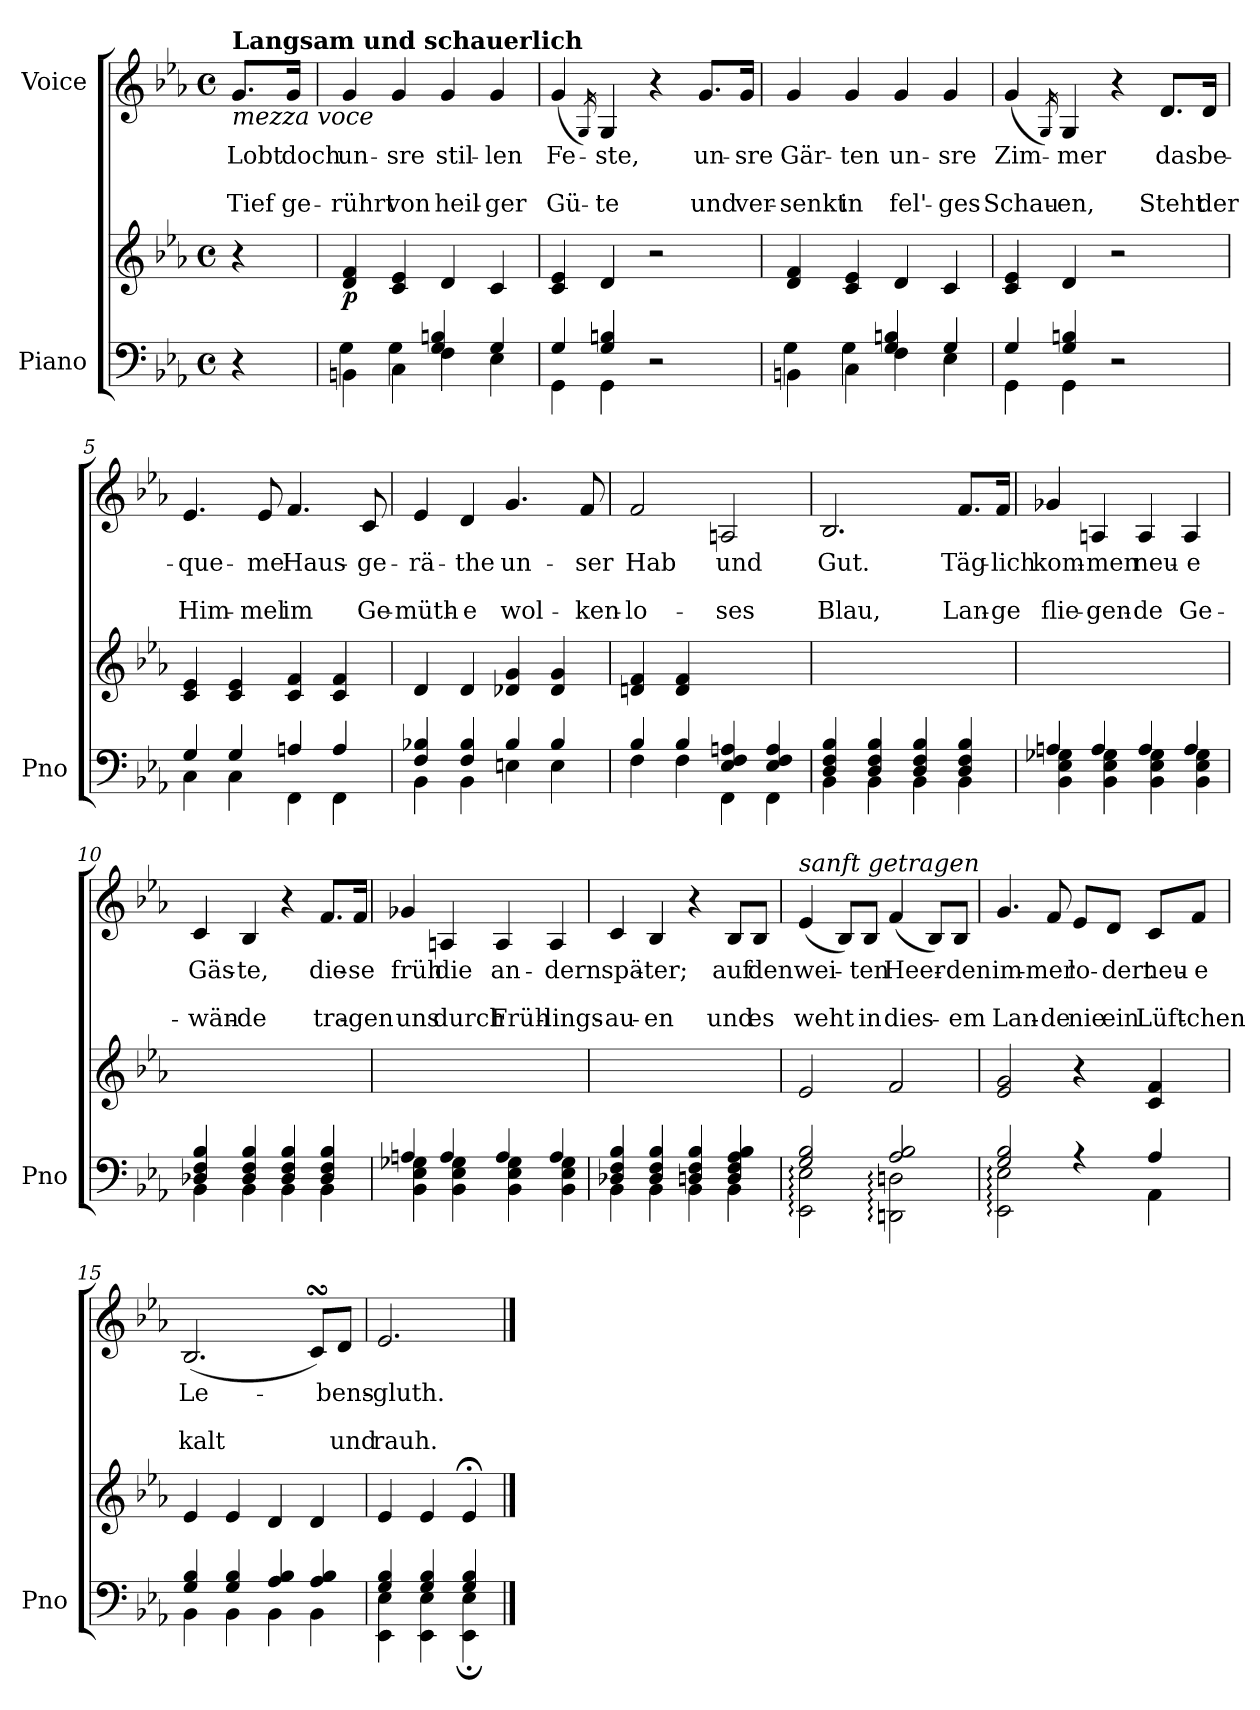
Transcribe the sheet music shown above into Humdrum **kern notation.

**kern	**kern	**dynam	**kern	**text	**text	**text
*part2	*part2	*part2	*part1	*part1	*part1	*part1
*staff3	*staff2	*staff2/3	*staff1	*staff1	*staff1	*staff1
*I"Piano	*	*	*I"Voice	*	*	*
*I'Pno	*	*	*	*	*	*
*clefF4	*clefG2	*	*clefG2	*	*	*
*k[b-e-a-]	*k[b-e-a-]	*	*k[b-e-a-]	*	*	*
*M4/4	*M4/4	*	*M4/4	*	*	*
*met(c)	*met(c)	*	*met(c)	*	*	*
=	=	=	=	=	=	=
!	!	!	!LO:TX:B:t=Langsam und schauerlich	!	!	!
!	!	!	!LO:TX:b:i:t=mezza voce	!	!	!
!	!	!	!	!LO:LY:b	!	!LO:LY:b
4r	4r	.	8.g/L	Lobt	.	Tief
!	!	!	!	!LO:LY:b	!	!LO:LY:b
.	.	.	16g/Jk	doch	.	ge-
=1	=1	=1	=1	=1	=1	=1
*^	*	*	*	*	*	*
!	!	!	!LO:DY:b	!	!LO:LY:b	!	!LO:LY:b
4BBn\	4G\	4d/ 4f/	p	4g/	un-	.	-rührt
!	!	!	!	!	!LO:LY:b	!	!LO:LY:b
4C\	4G\	4c/ 4e-/	.	4g/	-sre	.	von
!	!	!	!	!	!LO:LY:b	!	!LO:LY:b
4F\	4G/ 4Bn/	4d/	.	4g/	stil-	.	heil-
!	!	!	!	!	!LO:LY:b	!	!LO:LY:b
4E-\	4G/	4c/	.	4g/	-len	.	-ger
=2	=2	=2	=2	=2	=2	=2	=2
!	!	!	!	!	!LO:LY:b	!	!LO:LY:b
4G/	4GG\	4c/ 4e-/	.	(<4g/	Fe-	.	Gü-
.	.	.	.	16qG/)	.	.	.
!	!	!	!	!	!LO:LY:b	!	!LO:LY:b
4G/ 4Bn/	4GG\	4d/	.	4G/	-ste,	.	-te
2r	2ryy	2r	.	4r	.	.	.
!	!	!	!	!	!LO:LY:b	!	!LO:LY:b
.	.	.	.	8.g/L	un-	.	und
!	!	!	!	!	!LO:LY:b	!	!LO:LY:b
.	.	.	.	16g/Jk	-sre	.	ver-
=3	=3	=3	=3	=3	=3	=3	=3
!	!	!	!	!	!LO:LY:b	!	!LO:LY:b
4BBn\	4G\	4d/ 4f/	.	4g/	Gär-	.	-senkt
!	!	!	!	!	!LO:LY:b	!	!LO:LY:b
4C\	4G\	4c/ 4e-/	.	4g/	-ten	.	in
!	!	!	!	!	!LO:LY:b	!	!LO:LY:b
4F\	4G/ 4Bn/	4d/	.	4g/	un-	.	fel'-
!	!	!	!	!	!LO:LY:b	!	!LO:LY:b
4E-\	4G/	4c/	.	4g/	-sre	.	-ges
=4	=4	=4	=4	=4	=4	=4	=4
!	!	!	!	!	!LO:LY:b	!	!LO:LY:b
4G/	4GG\	4c/ 4e-/	.	(<4g/	Zim-	.	Schau-
.	.	.	.	16qG/)	.	.	.
!	!	!	!	!	!LO:LY:b	!	!LO:LY:b
4G/ 4Bn/	4GG\	4d/	.	4G/	-mer	.	-en,
2r	2ryy	2r	.	4r	.	.	.
!	!	!	!	!	!LO:LY:b	!	!LO:LY:b
.	.	.	.	8.d/L	das	.	Steht
!	!	!	!	!	!LO:LY:b	!	!LO:LY:b
.	.	.	.	16d/Jk	be-	.	der
=5	=5	=5	=5	=5	=5	=5	=5
!	!	!	!	!	!LO:LY:b	!	!LO:LY:b
4G/	4C\	4c/ 4e-/	.	4.e-/	-que-	.	Him-
4G/	4C\	4c/ 4e-/	.	.	.	.	.
!	!	!	!	!	!LO:LY:b	!	!LO:LY:b
.	.	.	.	8e-/	-me	.	-mel
!	!	!	!	!	!LO:LY:b	!	!LO:LY:b
4An/	4FF\	4c/ 4f/	.	4.f/	Haus-	.	im
4A/	4FF\	4c/ 4f/	.	.	.	.	.
!	!	!	!	!	!LO:LY:b	!	!LO:LY:b
.	.	.	.	8c/	-ge-	.	Ge-
=6	=6	=6	=6	=6	=6	=6	=6
!	!	!	!	!	!LO:LY:b	!	!LO:LY:b
4F/ 4B-X/	4BB-\	4d/	.	4e-/	-rä-	.	-müth-
!	!	!	!	!	!LO:LY:b	!	!LO:LY:b
4F/ 4B-/	4BB-\	4d/	.	4d/	-the	.	-e
!	!	!	!	!	!LO:LY:b	!	!LO:LY:b
4B-/	4En\	4d-X/ 4g/	.	4.g/	un-	.	wol-
4B-/	4E\	4d-/ 4g/	.	.	.	.	.
!	!	!	!	!	!LO:LY:b	!	!LO:LY:b
.	.	.	.	8f/	-ser	.	-ken-
!!LO:LB:g=z
=7	=7	=7	=7	=7	=7	=7	=7
!	!	!	!	!	!LO:LY:b	!	!LO:LY:b
4B-/	4F\	4dn/ 4f/	.	2f/	Hab	.	-lo-
4B-/	4F\	4d/ 4f/	.	.	.	.	.
!	!	!	!	!	!LO:LY:b	!	!LO:LY:b
4E-/ 4F/ 4An/	4FF\	2ryy	.	2An/	und	.	-ses
4E-/ 4F/ 4A/	4FF\	.	.	.	.	.	.
=8	=8	=8	=8	=8	=8	=8	=8
!	!	!	!	!	!LO:LY:b	!	!LO:LY:b
4D/ 4F/ 4B-/	4BB-\	1ryy	.	2.B-/	Gut.	.	Blau,
4D/ 4F/ 4B-/	4BB-\	.	.	.	.	.	.
4D/ 4F/ 4B-/	4BB-\	.	.	.	.	.	.
!	!	!	!	!	!LO:LY:b	!	!LO:LY:b
4D/ 4F/ 4B-/	4BB-\	.	.	8.f/L	Täg-	.	Lan-
!	!	!	!	!	!LO:LY:b	!	!LO:LY:b
.	.	.	.	16f/Jk	-lich	.	-ge
=9	=9	=9	=9	=9	=9	=9	=9
!	!	!	!	!	!LO:LY:b	!	!LO:LY:b
4An/	4BB-\ 4E-\ 4G-X\	1ryy	.	4g-X/	kom-	.	flie-
!	!	!	!	!	!LO:LY:b	!	!LO:LY:b
4A/	4BB-\ 4E-\ 4G-\	.	.	4An/	-men	.	-gen-
!	!	!	!	!	!LO:LY:b	!	!LO:LY:b
4A/	4BB-\ 4E-\ 4G-\	.	.	4A/	neu-	.	-de
!	!	!	!	!	!LO:LY:b	!	!LO:LY:b
4A/	4BB-\ 4E-\ 4G-\	.	.	4A/	-e	.	Ge-
=10	=10	=10	=10	=10	=10	=10	=10
!	!	!	!	!	!LO:LY:b	!	!LO:LY:b
4D-X/ 4F/ 4B-/	4BB-\	1ryy	.	4c/	Gäs-	.	-wän-
!	!	!	!	!	!LO:LY:b	!	!LO:LY:b
4D-/ 4F/ 4B-/	4BB-\	.	.	4B-/	-te,	.	-de
4D-/ 4F/ 4B-/	4BB-\	.	.	4r	.	.	.
!	!	!	!	!	!LO:LY:b	!	!LO:LY:b
4D-/ 4F/ 4B-/	4BB-\	.	.	8.f/L	die-	.	tra-
!	!	!	!	!	!LO:LY:b	!	!LO:LY:b
.	.	.	.	16f/Jk	-se	.	-gen
=11	=11	=11	=11	=11	=11	=11	=11
!	!	!	!	!	!LO:LY:b	!	!LO:LY:b
4An/	4BB-\ 4E-\ 4G-X\	1ryy	.	4g-X/	früh	.	uns
!	!	!	!	!	!LO:LY:b	!	!LO:LY:b
4A/	4BB-\ 4E-\ 4G-\	.	.	4An/	die	.	durch
!	!	!	!	!	!LO:LY:b	!	!LO:LY:b
4A/	4BB-\ 4E-\ 4G-\	.	.	4A/	an-	.	Früh-
!	!	!	!	!	!LO:LY:b	!	!LO:LY:b
4A/	4BB-\ 4E-\ 4G-\	.	.	4A/	-dern	.	-lings-
=12	=12	=12	=12	=12	=12	=12	=12
!	!	!	!	!	!LO:LY:b	!	!LO:LY:b
4D-X/ 4F/ 4B-/	4BB-\	1ryy	.	4c/	spä-	.	-au-
!	!	!	!	!	!LO:LY:b	!	!LO:LY:b
4D-/ 4F/ 4B-/	4BB-\	.	.	4B-/	-ter;	.	-en
4Dn/ 4F/ 4B-/	4BB-\	.	.	4r	.	.	.
!	!	!	!	!	!LO:LY:b	!	!LO:LY:b
4D/ 4F/ 4A-/ 4B-/	4BB-\	.	.	8B-/L	auf	.	und
!	!	!	!	!	!LO:LY:b	!	!LO:LY:b
.	.	.	.	8B-/J	den	.	es
=13	=13	=13	=13	=13	=13	=13	=13
!	!	!	!	!LO:TX:a:i:t=sanft getragen	!	!	!
!	!	!	!	!	!LO:LY:b	!	!LO:LY:b
2G/ 2B-/	2EE-\: 2E-\:	2e-/	.	(<4e-/	wei-	.	weht
.	.	.	.	8B-/L)	.	.	.
!	!	!	!	!	!LO:LY:b	!	!LO:LY:b
.	.	.	.	8B-/J	-ten	.	in
!	!	!	!	!	!LO:LY:b	!	!LO:LY:b
2A-/ 2B-/	2DDn\: 2Dn\:	2f/	.	(<4f/	Heer-	.	dies-
.	.	.	.	8B-/L)	.	.	.
!	!	!	!	!	!LO:LY:b	!	!LO:LY:b
.	.	.	.	8B-/J	-den	.	-em
!!LO:LB:g=z
=14	=14	=14	=14	=14	=14	=14	=14
!	!	!	!	!	!LO:LY:b	!	!LO:LY:b
2G/ 2B-/	2EE-\: 2E-\:	2e-/ 2g/	.	4.g/	im-	.	Lan-
!	!	!	!	!	!LO:LY:b	!	!LO:LY:b
.	.	.	.	8f/	-mer	.	-de
!	!	!	!	!	!LO:LY:b	!	!LO:LY:b
4ryy	4rA	4r	.	8e-/L	lo-	.	nie
!	!	!	!	!	!LO:LY:b	!	!LO:LY:b
.	.	.	.	8d/J	-dert	.	ein
!	!	!	!	!	!LO:LY:b	!	!LO:LY:b
4A-/	4AA-\	4c/ 4f/	.	8c/L	neu-	.	Lüft-
!	!	!	!	!	!LO:LY:b	!	!LO:LY:b
.	.	.	.	8f/J	-e	.	-chen
=15	=15	=15	=15	=15	=15	=15	=15
!	!	!	!	!	!LO:LY:b	!	!LO:LY:b
4G/ 4B-/	4BB-\	4e-/	.	(<2.B-/	Le-	.	kalt
4G/ 4B-/	4BB-\	4e-/	.	.	.	.	.
4A-/ 4B-/	4BB-\	4d/	.	.	.	.	.
4A-/ 4B-/	4BB-\	4d/	.	8csSSS/L)	.	.	.
!	!	!	!	!	!LO:LY:b	!	!LO:LY:b
.	.	.	.	8d/J	-bens-	.	und
=16	=16	=16	=16	=16	=16	=16	=16
!	!	!	!	!	!LO:LY:b	!	!LO:LY:b
4G/ 4B-/	4EE-\ 4E-\	4e-/	.	2.e-/	-gluth.	.	rauh.
4G/ 4B-/	4EE-\ 4E-\	4e-/	.	.	.	.	.
4G/ 4B-/	4EE-\; 4E-\;	4e-;</	.	.	.	.	.
*v	*v	*	*	*	*	*	*
==	==	==	==	==	==	==
*-	*-	*-	*-	*-	*-	*-
